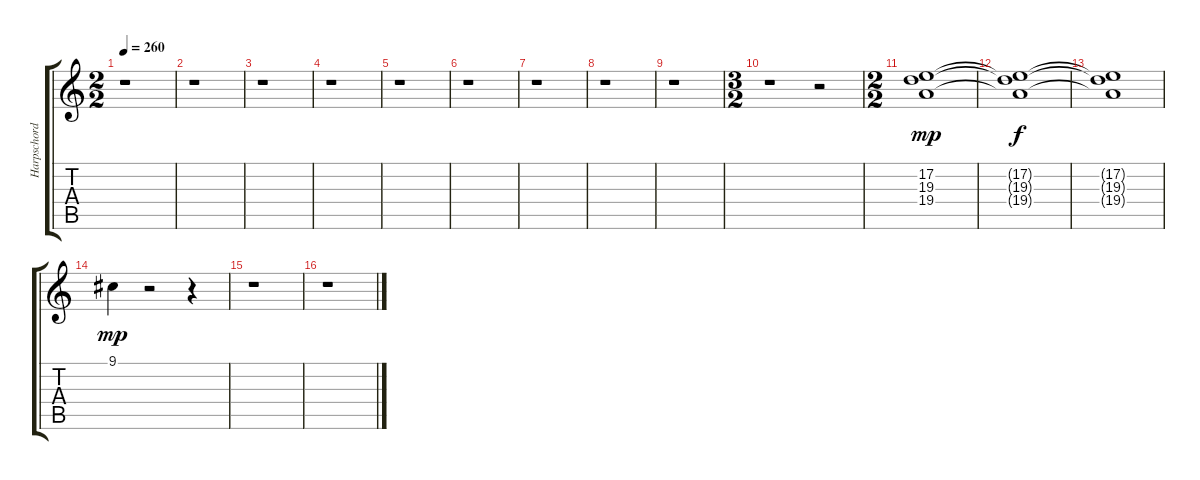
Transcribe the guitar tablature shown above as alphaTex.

\track ("Harpschord" "Harpschord") {instrument harpsichord}
\staff {score tabs}
\tuning (E4 B3 G3 D3 A2 E2) {hide}
\ts (2 2)
\tempo 260
\clef g2
\ks c
r.1{dy f} |
r.1 |
r.1 |
r.1 |
r.1 |
r.1 |
r.1 |
r.1 |
r.1 |
\ts (3 2)
r.1 r.2 |
\ts (2 2)
(17.2 19.3 19.4).1{dy mp} |
(17.2{t} 19.3{t} 19.4{t}).1{dy f} |
(17.2{t} 19.3{t} 19.4{t}).1 |
9.1.4{dy mp} r.2 r.4 |
r.1 |
r.1
